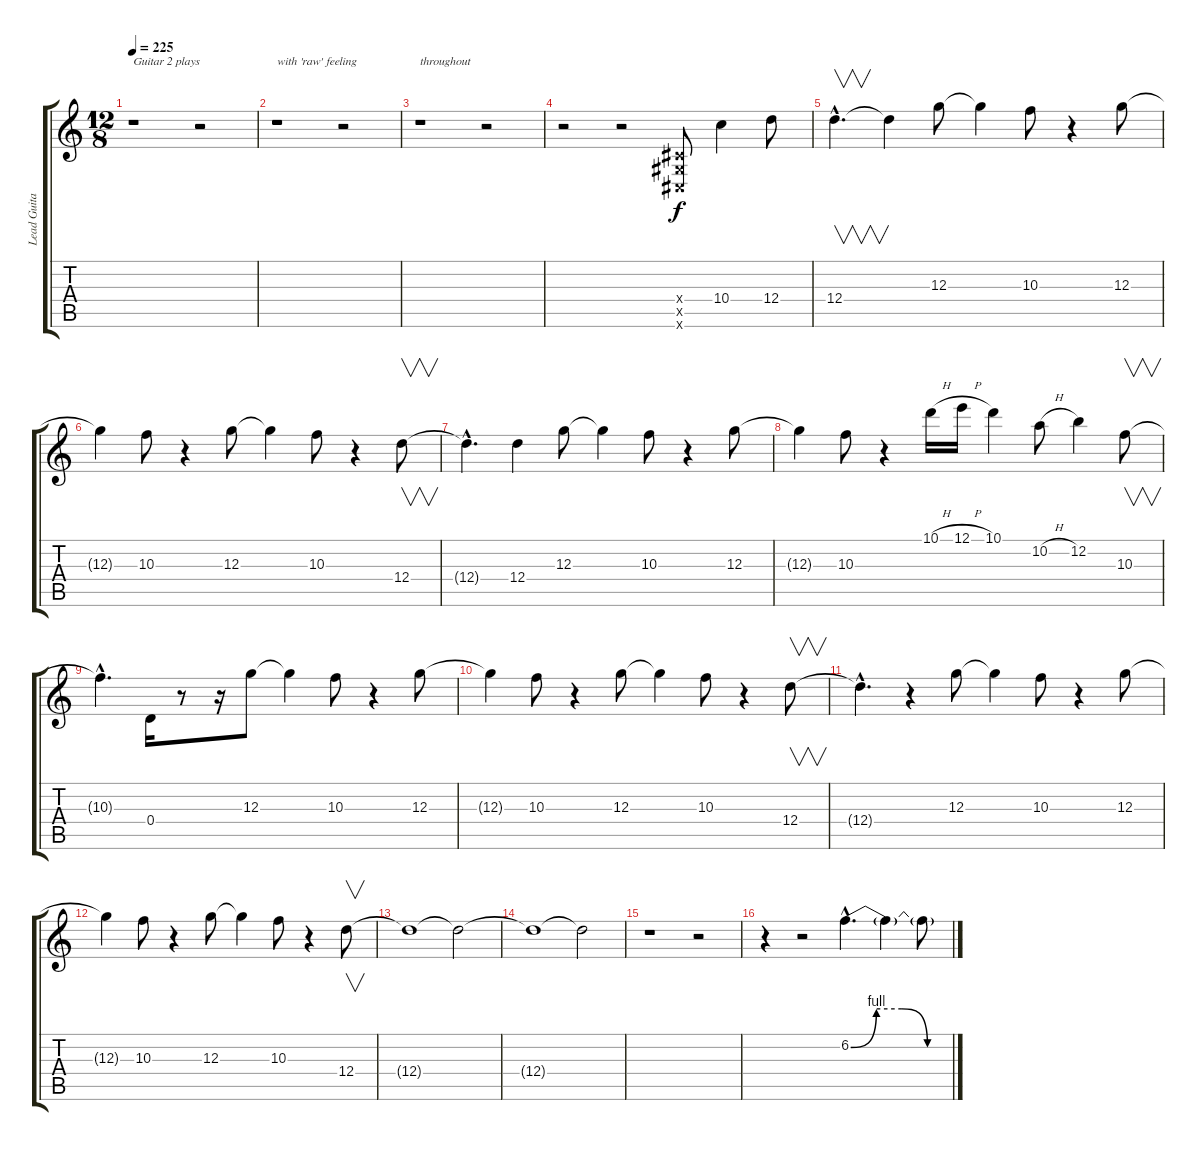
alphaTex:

\track ("Lead Guitar" "Lead Guita") {instrument distortionguitar}
\staff {score tabs}
\tuning (E4 B3 G3 D3 A2 D2) {hide}
\ts (12 8)
\tempo 225
\clef g2
\ks c
r.1{txt "Guitar 2 plays" dy f instrument distortionguitar} r.2 |
r.1{txt "with 'raw' feeling"} r.2 |
r.1{txt "throughout"} r.2 |
r.2 r.2 (-1.4{x} -1.5{x} -1.6{x}).8 10.4.4 12.4.8 |
12.4{hac}.4{v d} 12.4{t}.4 12.3.8 12.3{t}.4 10.3.8 r.4 12.3.8 |
12.3{t}.4 10.3.8 r.4 12.3.8 12.3{t}.4 10.3.8 r.4 12.4.8{v} |
12.4{hac t}.4{d} 12.4.4 12.3.8 12.3{t}.4 10.3.8 r.4 12.3.8 |
12.3{t}.4 10.3.8 r.4 10.1{h}.16 12.1{h}.16 10.1.4 10.2{h}.8 12.2.4 10.3.8{v} |
10.3{hac t}.4{d} 0.4.16 r.8 r.16 12.3.8 12.3{t}.4 10.3.8 r.4 12.3.8 |
12.3{t}.4 10.3.8 r.4 12.3.8 12.3{t}.4 10.3.8 r.4 12.4.8{v} |
12.4{hac t}.4{d} r.4 12.3.8 12.3{t}.4 10.3.8 r.4 12.3.8 |
12.3{t}.4 10.3.8 r.4 12.3.8 12.3{t}.4 10.3.8 r.4 12.4.8{v} |
12.4{t}.1 12.4{t}.2 |
12.4{t}.1 12.4{t}.2 |
r.1 r.2 |
r.4 r.2 6.2{be (custom 0 0 15 4 30 4 45 0 60 0) hac}.4{d} 6.2{t}.4 6.2{t}.8
